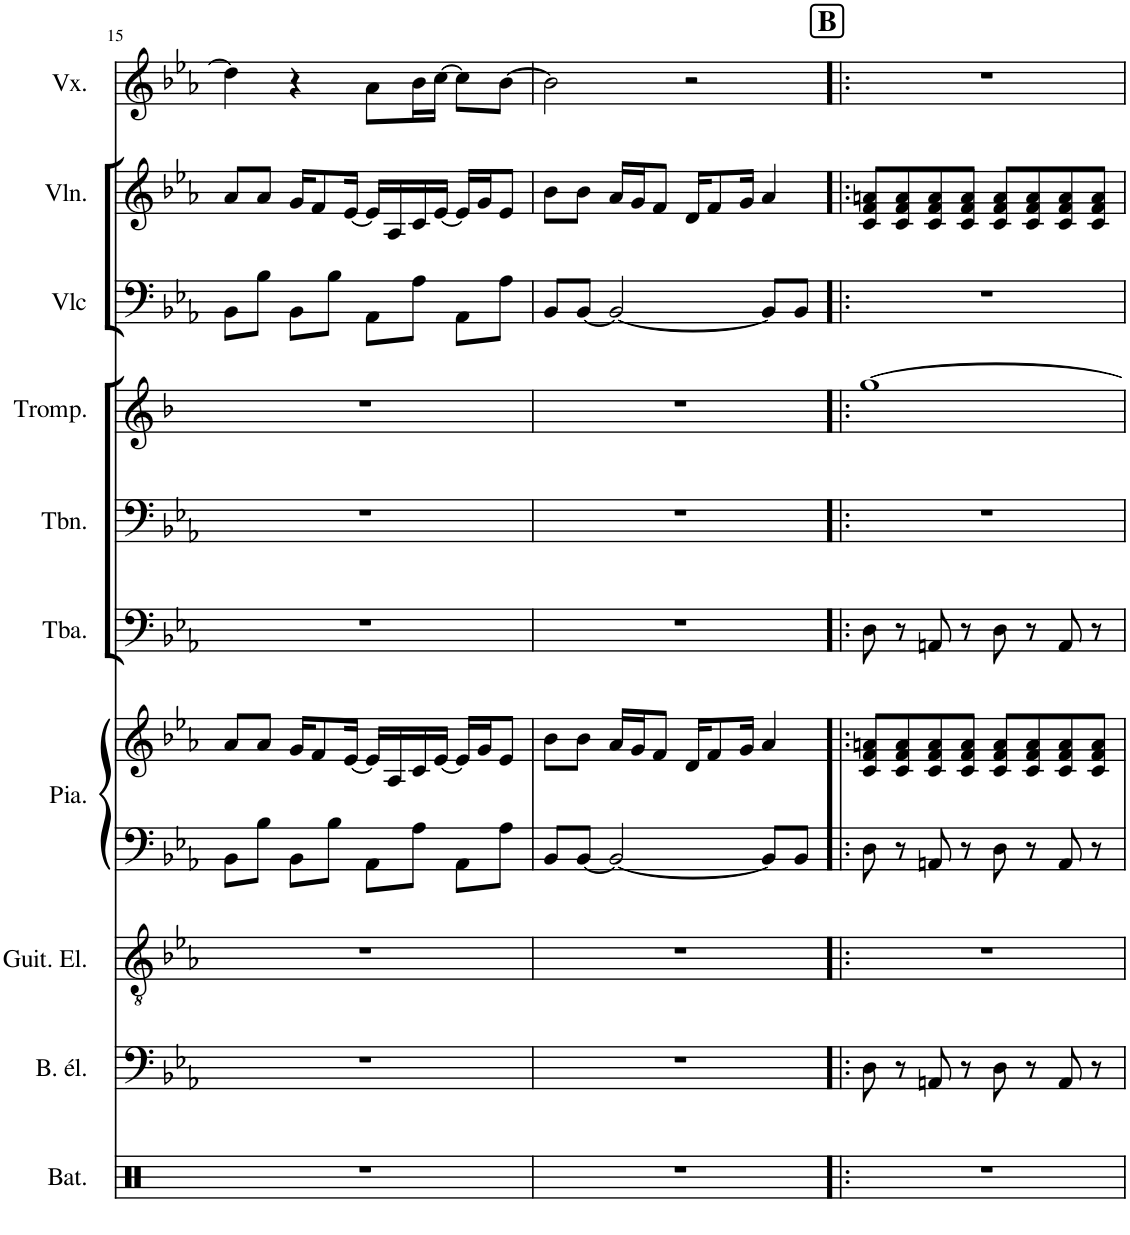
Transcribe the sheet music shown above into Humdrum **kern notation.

**kern	**kern	**kern	**kern	**kern	**kern	**kern	**kern	**kern	**kern	**kern
*part10	*part9	*part8	*part7	*part7	*part6	*part5	*part4	*part3	*part2	*part1
*staff11	*staff10	*staff9	*staff8	*staff7	*staff6	*staff5	*staff4	*staff3	*staff2	*staff1
*I"Batterie	*I"Basse électrique	*I"Guitare électrique	*I"Piano	*	*I"Tuba	*I"Trombone	*I"Trompette	*I"Violoncelle	*I"Violon	*I"Voix
*I'Bat.	*I'B. él.	*I'Guit. El.	*I'Pia.	*	*I'Tba.	*I'Tbn.	*I'Tromp.	*I'Vlc	*I'Vln.	*I'Vx.
!!LO:PB:g=z
*clefX	*clefF4	*clefGv2	*clefF4	*clefG2	*clefF4	*clefF4	*clefG2	*clefF4	*clefG2	*clefG2
*	*Trd7c12	*	*	*	*	*	*Trd1c2	*	*	*
*k[]	*k[b-e-a-]	*k[b-e-a-]	*k[b-e-a-]	*k[b-e-a-]	*k[b-e-a-]	*k[b-e-a-]	*k[b-]	*k[b-e-a-]	*k[b-e-a-]	*k[b-e-a-]
*M4/4	*M4/4	*M4/4	*M4/4	*M4/4	*M4/4	*M4/4	*M4/4	*M4/4	*M4/4	*M4/4
*met(c)	*met(c)	*met(c)	*met(c)	*met(c)	*met(c)	*met(c)	*met(c)	*met(c)	*met(c)	*met(c)
=15	=15	=15	=15	=15	=15	=15	=15	=15	=15	=15
1r	1r	1r	8BB-\L	8a-/L	1r	1r	1r	8BB-\L	8a-/L	4dd\]
.	.	.	8B-\J	8a-/J	.	.	.	8B-\J	8a-/J	.
.	.	.	8BB-\L	16g/KL	.	.	.	8BB-\L	16g/KL	4r
.	.	.	.	8f/	.	.	.	.	8f/	.
.	.	.	8B-\J	.	.	.	.	8B-\J	.	.
.	.	.	.	[16e-/Jk	.	.	.	.	[16e-/Jk	.
.	.	.	8AA-\L	16e-/LL]	.	.	.	8AA-\L	16e-/LL]	8a-\L
.	.	.	.	16A-/	.	.	.	.	16A-/	.
.	.	.	8A-\J	16c/	.	.	.	8A-\J	16c/	16b-\L
.	.	.	.	[16e-/JJ	.	.	.	.	[16e-/JJ	[16cc\JJ
.	.	.	8AA-\L	16e-/LL]	.	.	.	8AA-\L	16e-/LL]	8cc\L]
.	.	.	.	16g/J	.	.	.	.	16g/J	.
.	.	.	8A-\J	8e-/J	.	.	.	8A-\J	8e-/J	[8b-\J
=16	=16	=16	=16	=16	=16	=16	=16	=16	=16	=16
1r	1r	1r	8BB-/L	8b-\L	1r	1r	1r	8BB-/L	8b-\L	2b-\]
.	.	.	[8BB-/J	8b-\J	.	.	.	[8BB-/J	8b-\J	.
.	.	.	2BB-/_	16a-/LL	.	.	.	2BB-/_	16a-/LL	.
.	.	.	.	16g/J	.	.	.	.	16g/J	.
.	.	.	.	8f/J	.	.	.	.	8f/J	.
.	.	.	.	16d/KL	.	.	.	.	16d/KL	2r
.	.	.	.	8f/	.	.	.	.	8f/	.
.	.	.	.	16g/Jk	.	.	.	.	16g/Jk	.
.	.	.	8BB-/L]	4a-/	.	.	.	8BB-/L]	4a-/	.
.	.	.	8BB-/J	.	.	.	.	8BB-/J	.	.
!!LO:REH:place=s1:a:B:cj:fs=14:t=B
=17!|:	=17!|:	=17!|:	=17!|:	=17!|:	=17!|:	=17!|:	=17!|:	=17!|:	=17!|:	=17!|:
1r	8D\	1r	8D\	8c/ 8f/ 8an/L	8D\	1r	[1gg	1r	8c/ 8f/ 8an/L	1r
.	8r	.	8r	8c/ 8f/ 8a/	8r	.	.	.	8c/ 8f/ 8a/	.
.	8AAn/	.	8AAn/	8c/ 8f/ 8a/	8AAn/	.	.	.	8c/ 8f/ 8a/	.
.	8r	.	8r	8c/ 8f/ 8a/J	8r	.	.	.	8c/ 8f/ 8a/J	.
.	8D\	.	8D\	8c/ 8f/ 8a/L	8D\	.	.	.	8c/ 8f/ 8a/L	.
.	8r	.	8r	8c/ 8f/ 8a/	8r	.	.	.	8c/ 8f/ 8a/	.
.	8AA/	.	8AA/	8c/ 8f/ 8a/	8AA/	.	.	.	8c/ 8f/ 8a/	.
.	8r	.	8r	8c/ 8f/ 8a/J	8r	.	.	.	8c/ 8f/ 8a/J	.
=	=	=	=	=	=	=	=	=	=	=
*-	*-	*-	*-	*-	*-	*-	*-	*-	*-	*-
